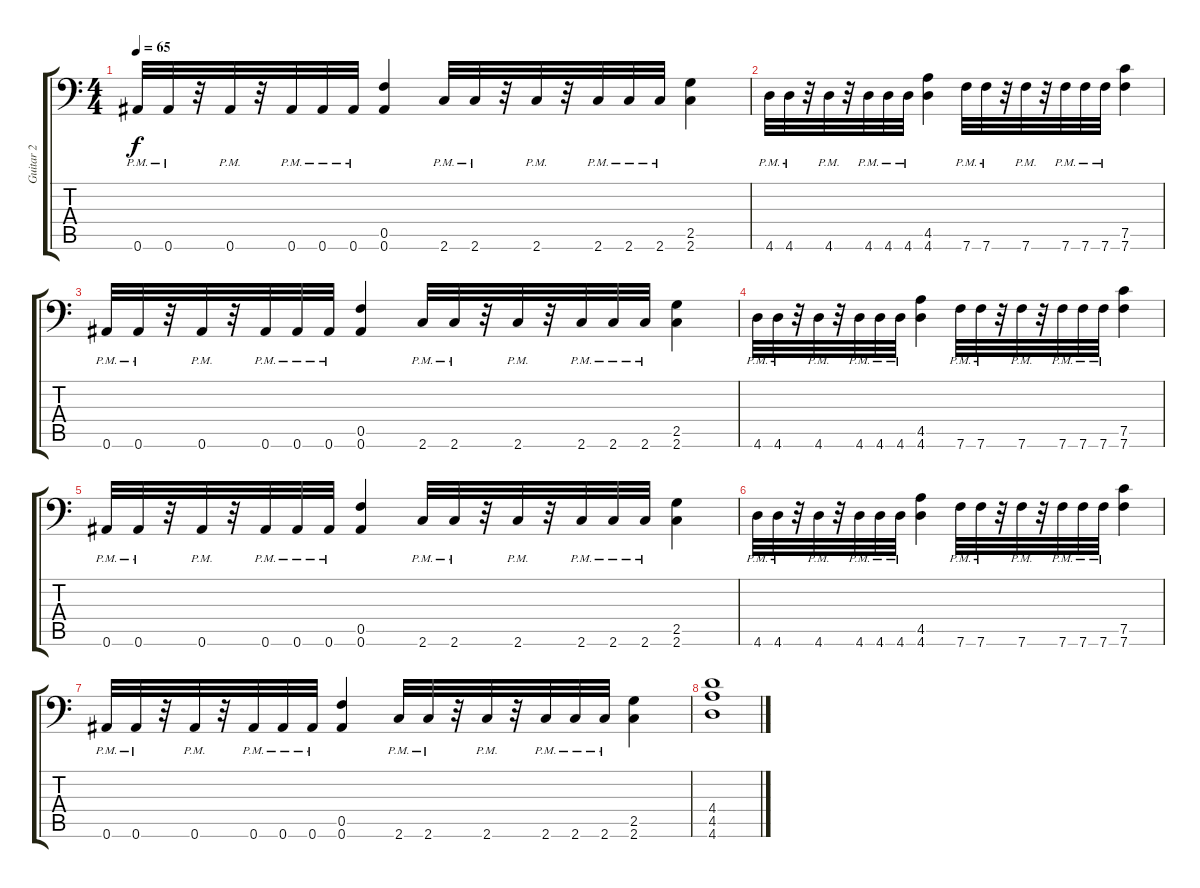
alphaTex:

\track ("Guitar 2" "Guitar 2") {instrument distortionguitar}
\staff {score tabs}
\tuning (C4 G3 Eb3 Bb2 F2 Bb1) {hide}
\ts (4 4)
\tempo 65
\clef f4
\ks c
0.6{pm}.32{dy f} 0.6{pm}.32 r.32 0.6{pm}.32 r.32 0.6{pm}.32 0.6{pm}.32 0.6{pm}.32 (0.5 0.6).4 2.6{pm}.32 2.6{pm}.32 r.32 2.6{pm}.32 r.32 2.6{pm}.32 2.6{pm}.32 2.6{pm}.32 (2.5 2.6).4 |
4.6{pm}.32 4.6{pm}.32 r.32 4.6{pm}.32 r.32 4.6{pm}.32 4.6{pm}.32 4.6{pm}.32 (4.5 4.6).4 7.6{pm}.32 7.6{pm}.32 r.32 7.6{pm}.32 r.32 7.6{pm}.32 7.6{pm}.32 7.6{pm}.32 (7.5 7.6).4 |
0.6{pm}.32 0.6{pm}.32 r.32 0.6{pm}.32 r.32 0.6{pm}.32 0.6{pm}.32 0.6{pm}.32 (0.5 0.6).4 2.6{pm}.32 2.6{pm}.32 r.32 2.6{pm}.32 r.32 2.6{pm}.32 2.6{pm}.32 2.6{pm}.32 (2.5 2.6).4 |
4.6{pm}.32 4.6{pm}.32 r.32 4.6{pm}.32 r.32 4.6{pm}.32 4.6{pm}.32 4.6{pm}.32 (4.5 4.6).4 7.6{pm}.32 7.6{pm}.32 r.32 7.6{pm}.32 r.32 7.6{pm}.32 7.6{pm}.32 7.6{pm}.32 (7.5 7.6).4 |
0.6{pm}.32 0.6{pm}.32 r.32 0.6{pm}.32 r.32 0.6{pm}.32 0.6{pm}.32 0.6{pm}.32 (0.5 0.6).4 2.6{pm}.32 2.6{pm}.32 r.32 2.6{pm}.32 r.32 2.6{pm}.32 2.6{pm}.32 2.6{pm}.32 (2.5 2.6).4 |
4.6{pm}.32 4.6{pm}.32 r.32 4.6{pm}.32 r.32 4.6{pm}.32 4.6{pm}.32 4.6{pm}.32 (4.5 4.6).4 7.6{pm}.32 7.6{pm}.32 r.32 7.6{pm}.32 r.32 7.6{pm}.32 7.6{pm}.32 7.6{pm}.32 (7.5 7.6).4 |
0.6{pm}.32 0.6{pm}.32 r.32 0.6{pm}.32 r.32 0.6{pm}.32 0.6{pm}.32 0.6{pm}.32 (0.5 0.6).4 2.6{pm}.32 2.6{pm}.32 r.32 2.6{pm}.32 r.32 2.6{pm}.32 2.6{pm}.32 2.6{pm}.32 (2.5 2.6).4 |
(4.4 4.5 4.6).1
